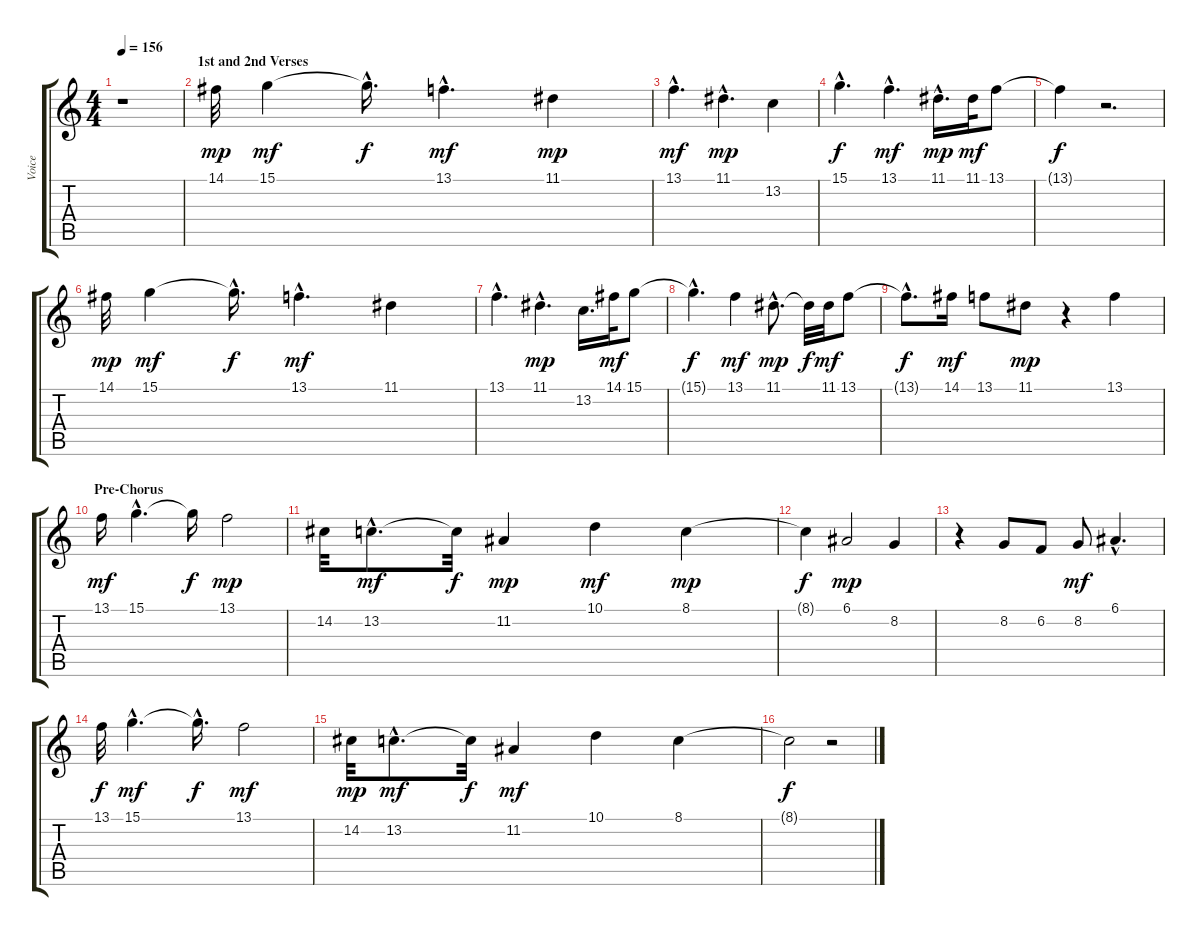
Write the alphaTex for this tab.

\track ("Voice" "Voice") {instrument synthvoice}
\staff {score tabs}
\tuning (E4 B3 G3 D3 A2 E2) {hide}
\ts (4 4)
\tempo 156
\clef g2
\ks c
r.1{dy mp} |
\section ("" "1st and 2nd Verses")
14.1.32 15.1.4{dy mf} 15.1{hac t}.16{d dy f} 13.1{hac}.4{d dy mf} 11.1.4{dy mp} |
13.1{hac}.4{d dy mf} 11.1{hac}.4{d dy mp} 13.2.4 |
15.1{hac}.4{d dy f} 13.1{hac}.4{d dy mf} 11.1{hac}.16{d dy mp} 11.1.32{dy mf} 13.1.8 |
13.1{t}.4{dy f} r.2{d} |
14.1.32{dy mp} 15.1.4{dy mf} 15.1{hac t}.16{d dy f} 13.1{hac}.4{d dy mf} 11.1.4 |
13.1{hac}.4{d} 11.1{hac}.4{d dy mp} 13.2.16{d} 14.1.32{dy mf} 15.1.8 |
15.1{hac t}.4{d dy f} 13.1.4{dy mf} 11.1{hac}.8{d dy mp} 11.1{t}.32{dy f} 11.1.32{dy mf} 13.1.8 |
13.1{hac t}.8{d dy f} 14.1.16{dy mf} 13.1.8 11.1.8{dy mp} r.4 13.1.4 |
\section ("" "Pre-Chorus")
13.1.16{dy mf} 15.1{hac}.4{d} 15.1{t}.16{dy f} 13.1.2{dy mp} |
14.2.32 13.2{hac}.8{d dy mf} 13.2{t}.32{dy f} 11.2.4{dy mp} 10.1.4{dy mf} 8.1.4{dy mp} |
8.1{t}.4{dy f} 6.1.2{dy mp} 8.2.4 |
r.4 8.2.8 6.2.8 8.2.8{dy mf} 6.1{hac}.4{d} |
13.1.32{dy f} 15.1{hac}.4{d dy mf} 15.1{hac t}.16{d dy f} 13.1.2{dy mf} |
14.2.32{dy mp} 13.2{hac}.8{d dy mf} 13.2{t}.32{dy f} 11.2.4{dy mf} 10.1.4 8.1.4 |
8.1{t}.2{dy f} r.2
